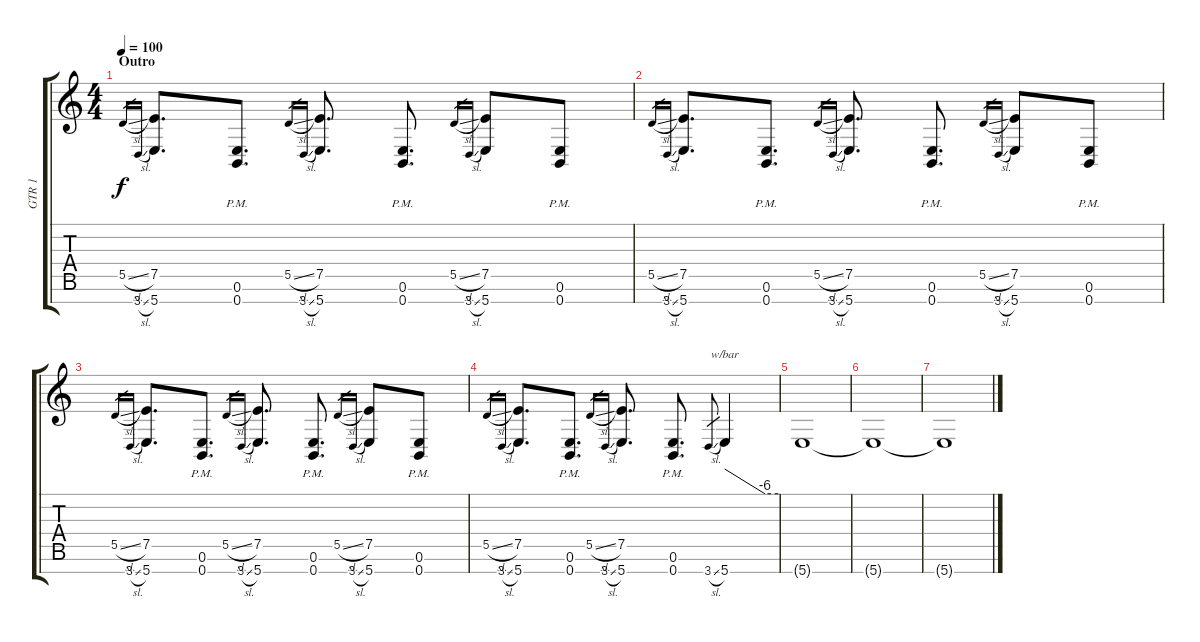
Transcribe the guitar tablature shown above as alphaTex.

\track ("GTR 1" "GTR 1") {instrument distortionguitar}
\staff {score tabs}
\tuning (E4 B3 G3 D3 A2 E2 B1) {hide}
\ts (4 4)
\section ("" "Outro")
\tempo 100
\clef g2
\ks c
5.5{sl}.16{gr dy f} 3.7{sl}.16{gr} (7.5 5.7).8{d} (0.6{pm} 0.7{pm}).8{d} 5.5{sl}.16{gr} 3.7{sl}.16{gr} (7.5 5.7).8{d} (0.6{pm} 0.7{pm}).8{d} 5.5{sl}.16{gr} 3.7{sl}.16{gr} (7.5 5.7).8 (0.6{pm} 0.7{pm}).8 |
5.5{sl}.16{gr} 3.7{sl}.16{gr} (7.5 5.7).8{d} (0.6{pm} 0.7{pm}).8{d} 5.5{sl}.16{gr} 3.7{sl}.16{gr} (7.5 5.7).8{d} (0.6{pm} 0.7{pm}).8{d} 5.5{sl}.16{gr} 3.7{sl}.16{gr} (7.5 5.7).8 (0.6{pm} 0.7{pm}).8 |
5.5{sl}.16{gr} 3.7{sl}.16{gr} (7.5 5.7).8{d} (0.6{pm} 0.7{pm}).8{d} 5.5{sl}.16{gr} 3.7{sl}.16{gr} (7.5 5.7).8{d} (0.6{pm} 0.7{pm}).8{d} 5.5{sl}.16{gr} 3.7{sl}.16{gr} (7.5 5.7).8 (0.6{pm} 0.7{pm}).8 |
5.5{sl}.16{gr} 3.7{sl}.16{gr} (7.5 5.7).8{d} (0.6{pm} 0.7{pm}).8{d} 5.5{sl}.16{gr} 3.7{sl}.16{gr} (7.5 5.7).8{d} (0.6{pm} 0.7{pm}).8{d} 3.7{sl}.8{gr} 5.7.4{tbe (custom default 0 0 45 -24 60 -24)} |
5.7{t}.1 |
5.7{t}.1 |
5.7{t}.1
